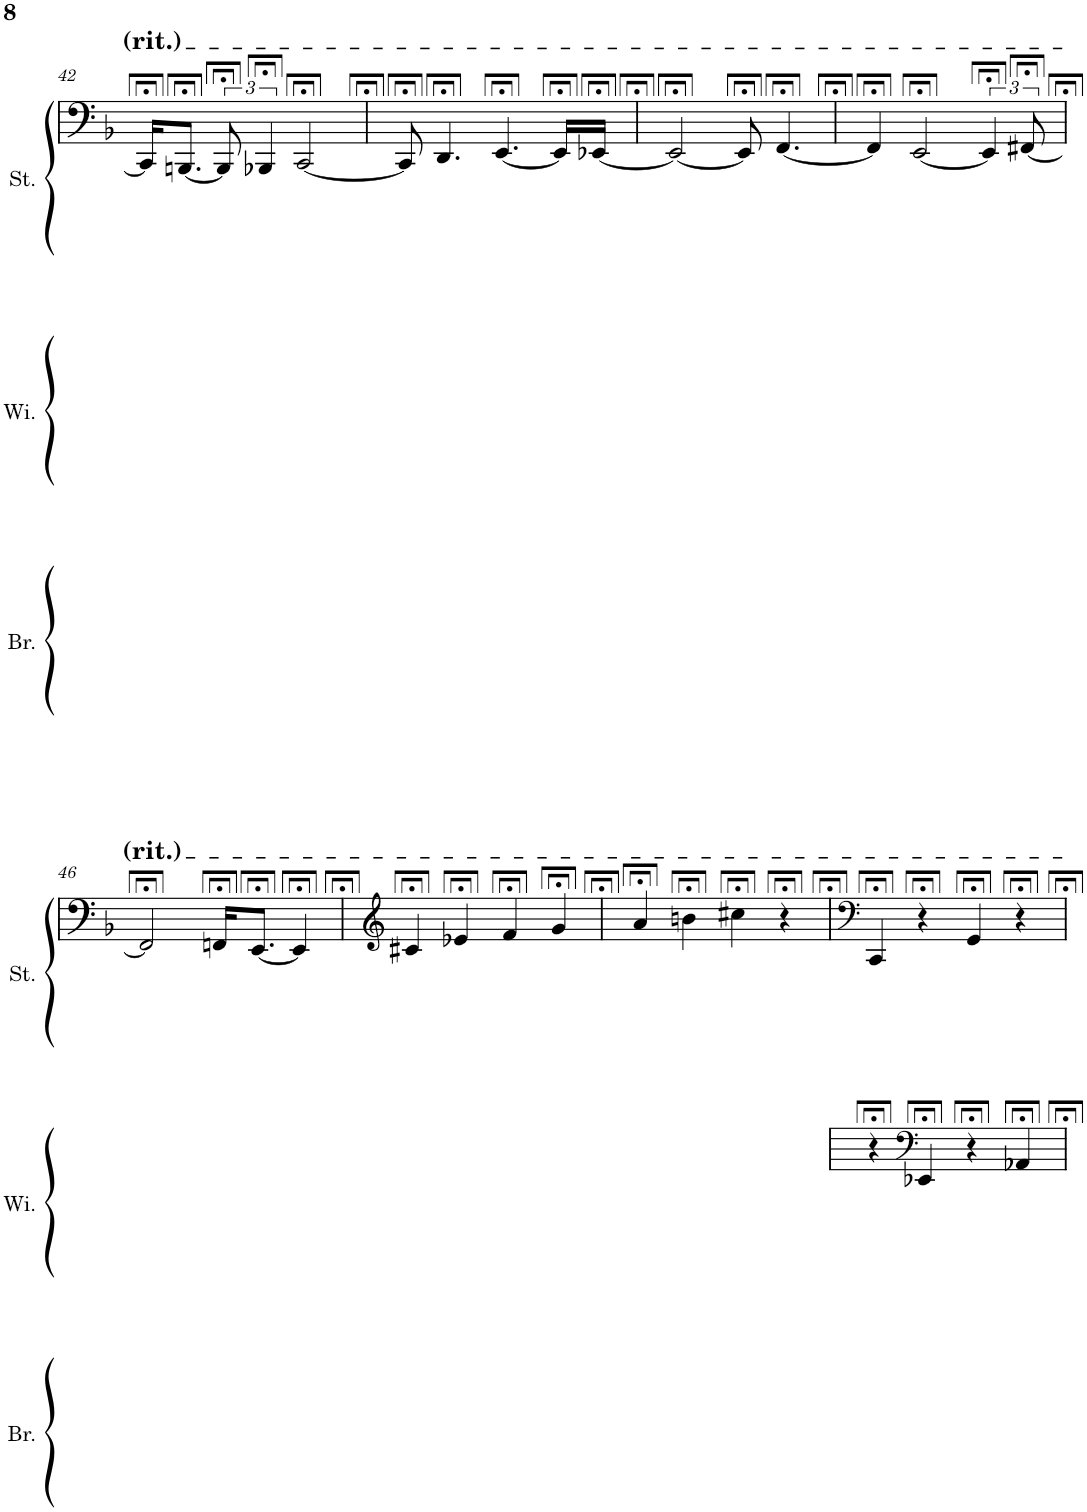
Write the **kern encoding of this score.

**kern	**kern	**kern	**kern	**kern	**kern
*part3	*part3	*part2	*part2	*part1	*part1
*staff6	*staff5	*staff4	*staff3	*staff2	*staff1
*I"Brass	*	*I"Winds	*	*I"Strings	*
*I'Br.	*	*I'Wi.	*	*I'St.	*
!!LO:PB:g=z
*clefF4	*clefG2	*clefF4	*clefG2	*clefG2	*clefF4
*k[b-]	*k[b-]	*k[b-]	*k[b-]	*k[b-]	*k[b-]
*M4/4	*M4/4	*M4/4	*M4/4	*M4/4	*M4/4
=42	=42	=42	=42	=42	=42
1r;<	1r;<	1r;<	1r;<	1r;<	16CC;</KL]
.	.	.	.	.	[8.BBBn;</J
.	.	.	.	.	12BBB;</]
.	.	.	.	.	6BBB-X;</
.	.	.	.	.	[2CC;</
=43	=43	=43	=43	=43	=43
1r;<	1r;<	1r;<	1r;<	1r;<	8CC;</]
.	.	.	.	.	4.DD;</
.	.	.	.	.	[4.EE;</
.	.	.	.	.	16EE;</LL]
.	.	.	.	.	[16EE-X;</JJ
=44	=44	=44	=44	=44	=44
1r;<	1r;<	1r;<	1r;<	1r;<	2EE-;</_
.	.	.	.	.	8EE-;</]
.	.	.	.	.	[4.FF;</
=45	=45	=45	=45	=45	=45
1r;<	1r;<	1r;<	1r;<	1r;<	4FF;</]
.	.	.	.	.	[2EE;</
.	.	.	.	.	6EE;</]
.	.	.	.	.	[12FF#X;</
!!LO:LB:g=z
=46	=46	=46	=46	=46	=46
1r;<	1r;<	1r;<	1r;<	1r;<	2FF#;</]
.	.	.	.	.	16FFn;</KL
.	.	.	.	.	[8.EE;</J
.	.	.	.	.	4EE;</]
=47	=47	=47	=47	=47	=47
*	*	*	*	*	*clefG2
1r;<	1r;<	1r;<	1r;<	1r;<	4c#X;</
.	.	.	.	.	4e-X;</
.	.	.	.	.	4f;</
.	.	.	.	.	4g;</
=48	=48	=48	=48	=48	=48
1r;<	1r;<	1r;<	1r;<	1r;<	4a;</
.	.	.	.	.	4bn;<\
.	.	.	.	.	4cc#X;<\
.	.	.	.	.	4r;<
=49	=49	=49	=49	=49	=49
*	*	*	*	*	*clefF4
1r;<	1r;<	1r;<	4r;<	1r;<	4CC;</
*	*	*	*clefF4	*	*
.	.	.	4EE-X;</	.	4r;<
.	.	.	4r;<	.	4GG;</
.	.	.	4AA-X;</	.	4r;<
=	=	=	=	=	=
*-	*-	*-	*-	*-	*-
